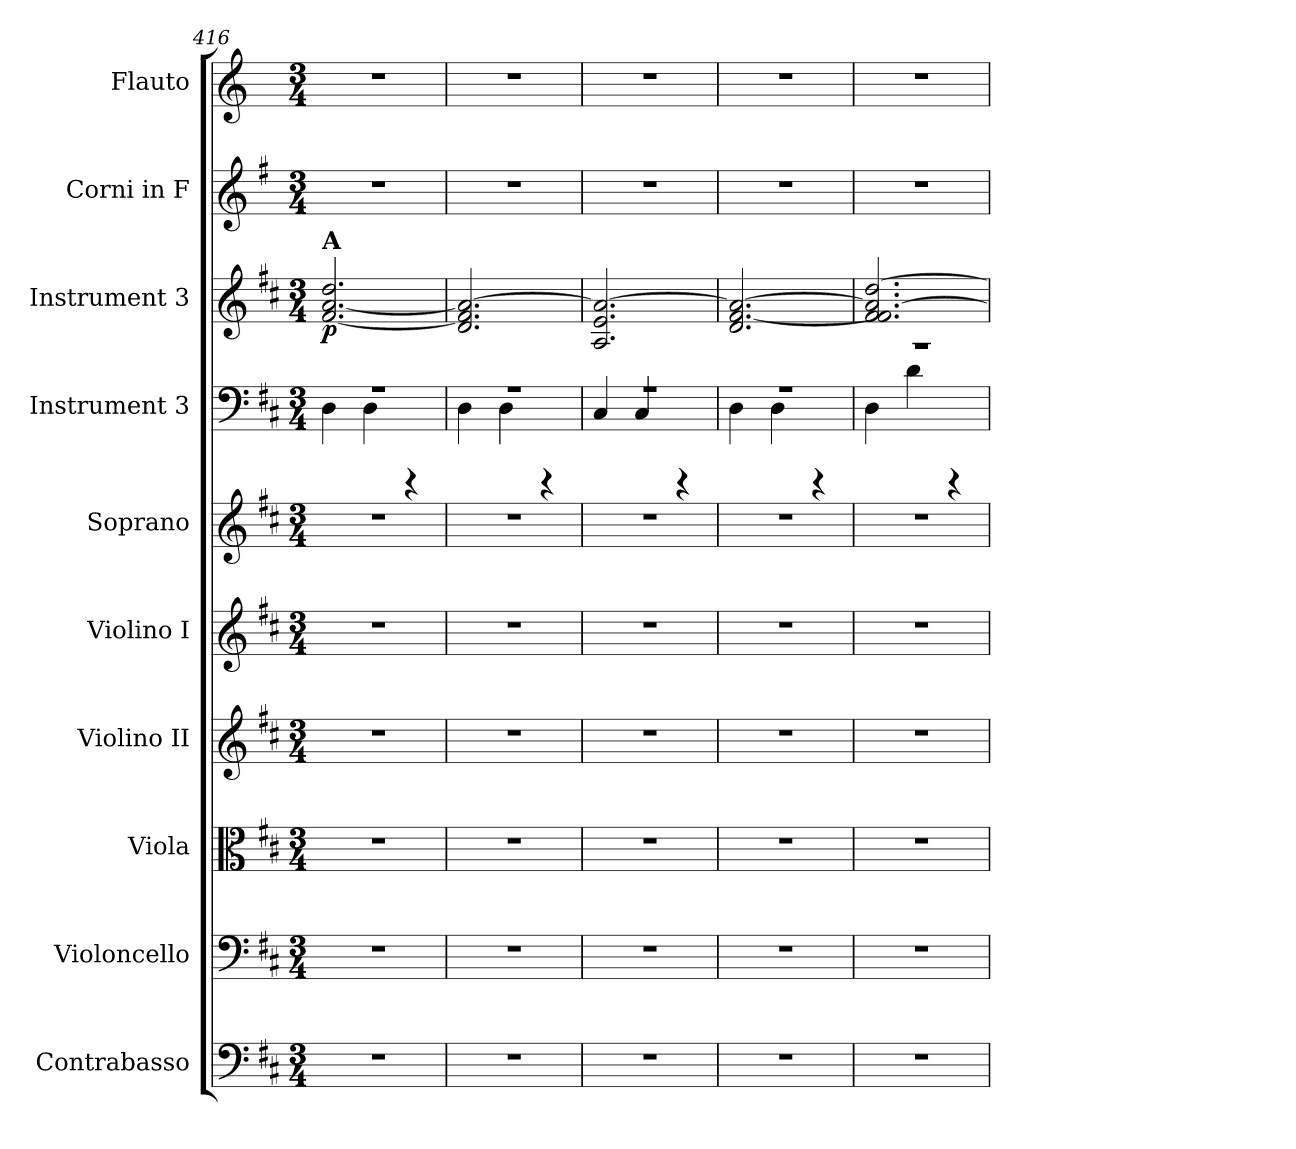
**kern	**kern	**kern	**kern	**kern	**kern	**kern	**kern	**dynam	**kern	**kern
*part10	*part9	*part8	*part7	*part6	*part5	*part4	*part3	*part3	*part2	*part1
*staff10	*staff9	*staff8	*staff7	*staff6	*staff5	*staff4	*staff3	*staff3	*staff2	*staff1
*I"Contrabasso	*I"Violoncello	*I"Viola	*I"Violino II	*I"Violino I	*I"Soprano	*I"Instrument 3	*I"Instrument 3	*	*I"Corni in F	*I"Flauto
*I'Cb.	*I'Vc.	*I'Vla.	*I'Vln. II	*I'Vln. I	*I'S	*	*	*	*I'Cor.	*I'Fl.
*clefF4	*clefF4	*clefC3	*clefG2	*clefG2	*clefG2	*clefF4	*clefG2	*	*clefG2	*clefG2
*ITrd1c2	*ITrd1c2	*ITrd1c2	*ITrd1c2	*ITrd1c2	*ITrd1c2	*ITrd1c2	*ITrd1c2	*	*ITrd4c7	*ITrd1c2
*k[]	*k[]	*k[]	*k[]	*k[]	*k[]	*k[]	*k[]	*	*k[]	*k[b-e-]
*C:	*C:	*C:	*C:	*C:	*C:	*C:	*C:	*	*C:	*B-:
*M3/4	*M3/4	*M3/4	*M3/4	*M3/4	*M3/4	*M3/4	*M3/4	*	*M3/4	*M3/4
=416	=416	=416	=416	=416	=416	=416	=416	=416	=416	=416
*	*	*	*	*	*	*^	*	*	*	*
!	!	!	!	!	!	!	!	!LO:TX:a:B:t=A	!	!	!
!	!	!	!	!	!	!	!	!	!LO:DY:b	!	!
2.r	2.r	2.r	2.r	2.r	2.r	2.r	4C\	[>2.g/ [<2.e/ 2.cc/	p	2.r	2.r
.	.	.	.	.	.	.	4C\	.	.	.	.
.	.	.	.	.	.	.	4rCCC	.	.	.	.
=417	=417	=417	=417	=417	=417	=417	=417	=417	=417	=417	=417
2.r	2.r	2.r	2.r	2.r	2.r	2.r	4C\	2.e/] 2.c/ 2.g/_<	.	2.r	2.r
.	.	.	.	.	.	.	4C\	.	.	.	.
.	.	.	.	.	.	.	4rCCC	.	.	.	.
=418	=418	=418	=418	=418	=418	=418	=418	=418	=418	=418	=418
2.r	2.r	2.r	2.r	2.r	2.r	2.r	4BB/	2.d/ 2.G/ 2.g/_<	.	2.r	2.r
.	.	.	.	.	.	.	4BB/	.	.	.	.
.	.	.	.	.	.	.	4rCCC	.	.	.	.
=419	=419	=419	=419	=419	=419	=419	=419	=419	=419	=419	=419
2.r	2.r	2.r	2.r	2.r	2.r	2.r	4C\	[<2.e/ 2.c/ 2.g/_>	.	2.r	2.r
.	.	.	.	.	.	.	4C\	.	.	.	.
.	.	.	.	.	.	.	4rCCC	.	.	.	.
=420	=420	=420	=420	=420	=420	=420	=420	=420	=420	=420	=420
2.r	2.r	2.r	2.r	2.r	2.r	2.r	4C\	2.g/_< 2.e/ 2.e/] [<2.cc/	.	2.r	2.r
.	.	.	.	.	.	.	4c\	.	.	.	.
.	.	.	.	.	.	.	4rCCC	.	.	.	.
*	*	*	*	*	*	*v	*v	*	*	*	*
=	=	=	=	=	=	=	=	=	=	=
*-	*-	*-	*-	*-	*-	*-	*-	*-	*-	*-
